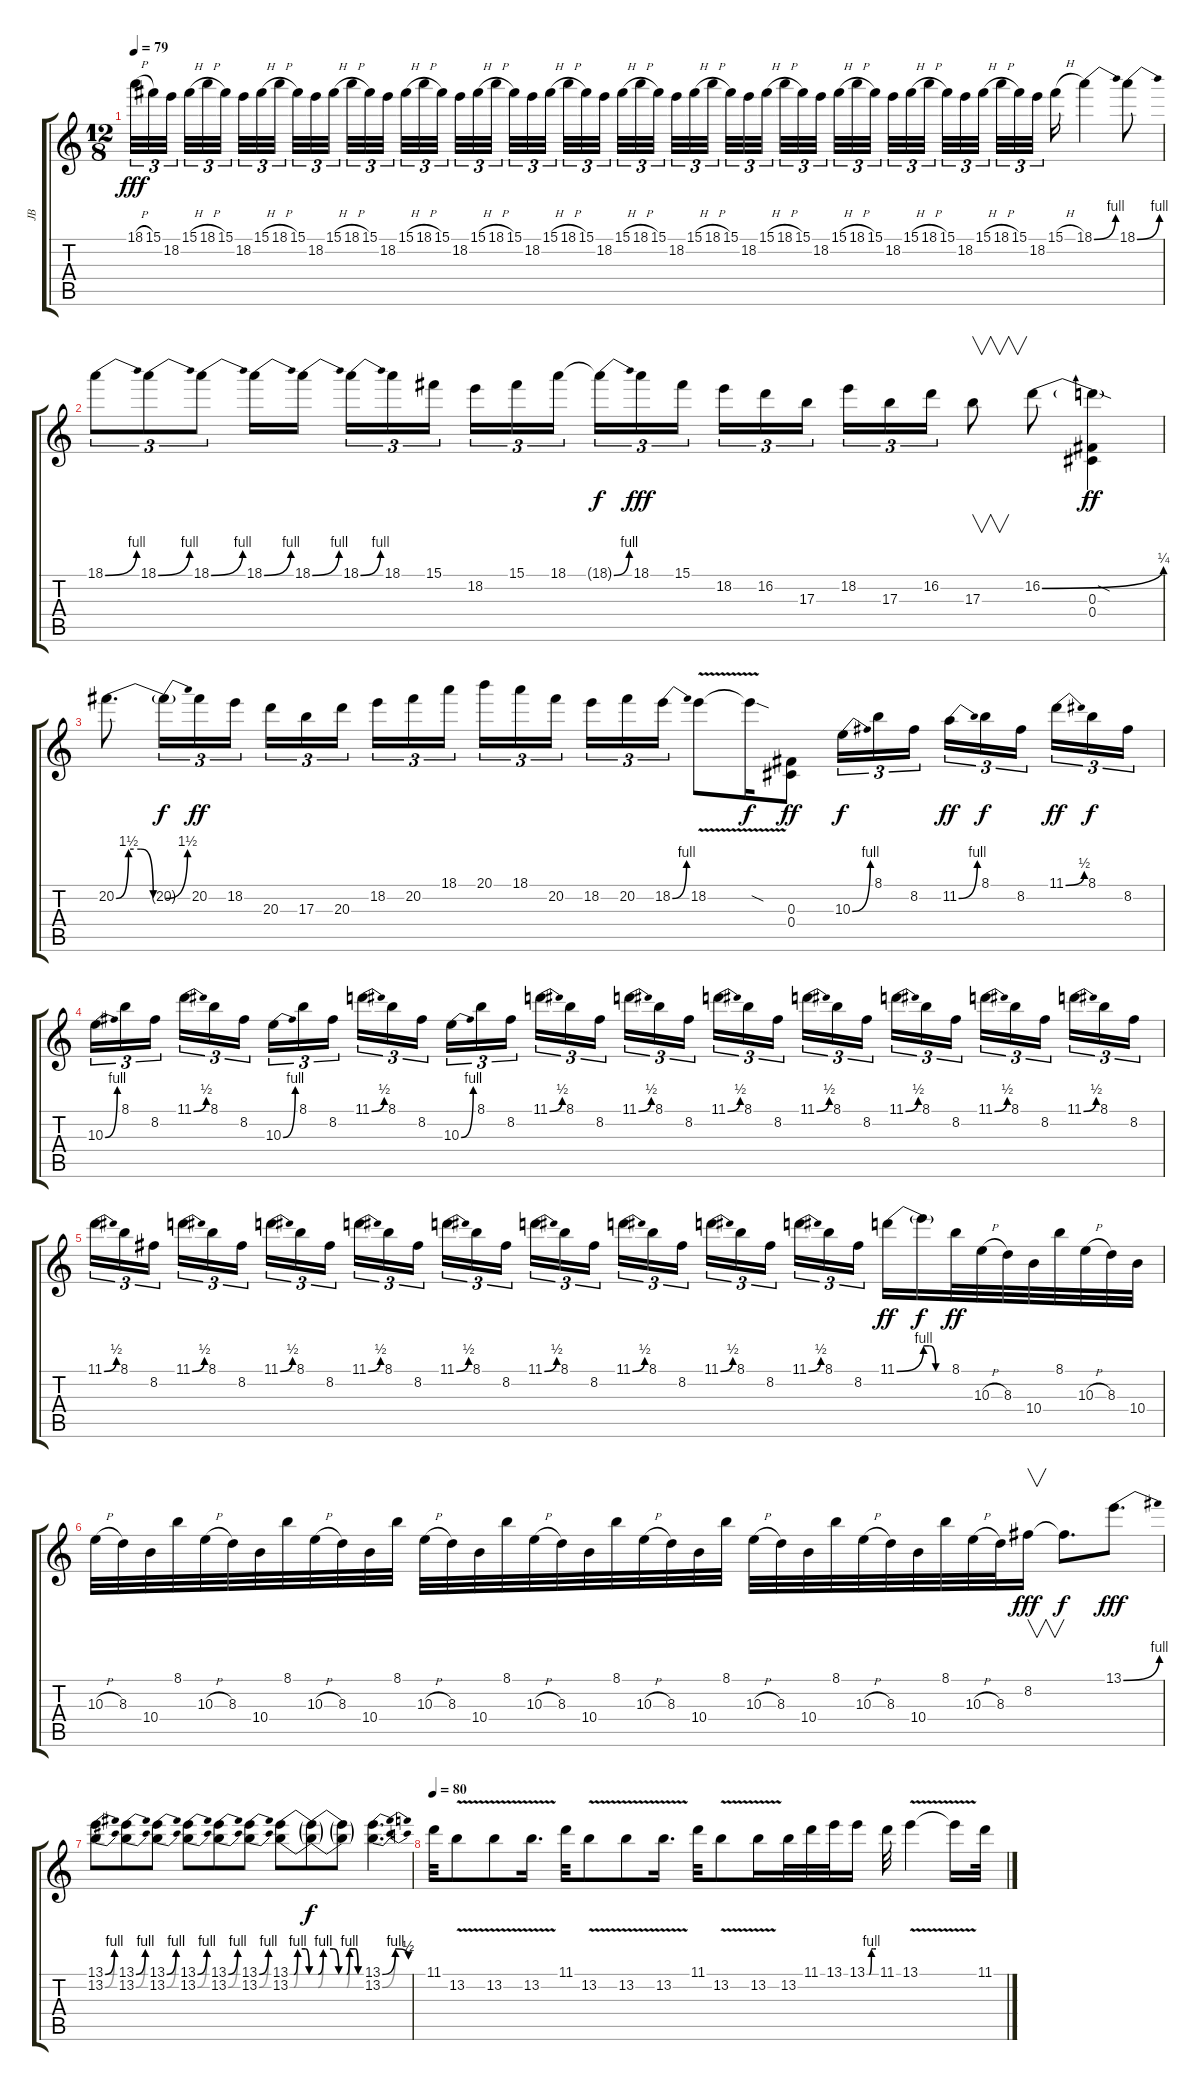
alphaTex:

\track ("JB" "JB") {instrument electricguitarclean}
\staff {score tabs}
\tuning (Eb4 Bb3 Gb3 Db3 Ab2 Eb2) {hide}
\ts (12 8)
\tempo 79
\clef g2
\ks c
18.1{h}.32{tu (3 2) dy fff} 15.1.32{tu (3 2)} 18.2.32{tu (3 2) beam splitsecondary} 15.1{h}.32{tu (3 2)} 18.1{h}.32{tu (3 2)} 15.1.32{tu (3 2) beam splitsecondary} 18.2.32{tu (3 2)} 15.1{h}.32{tu (3 2)} 18.1{h}.32{tu (3 2) beam splitsecondary} 15.1.32{tu (3 2)} 18.2.32{tu (3 2)} 15.1{h}.32{tu (3 2) beam splitsecondary} 18.1{h}.32{tu (3 2)} 15.1.32{tu (3 2)} 18.2.32{tu (3 2) beam splitsecondary} 15.1{h}.32{tu (3 2)} 18.1{h}.32{tu (3 2)} 15.1.32{tu (3 2)} 18.2.32{tu (3 2)} 15.1{h}.32{tu (3 2)} 18.1{h}.32{tu (3 2) beam splitsecondary} 15.1.32{tu (3 2)} 18.2.32{tu (3 2)} 15.1{h}.32{tu (3 2) beam splitsecondary} 18.1{h}.32{tu (3 2)} 15.1.32{tu (3 2)} 18.2.32{tu (3 2) beam splitsecondary} 15.1{h}.32{tu (3 2)} 18.1{h}.32{tu (3 2)} 15.1.32{tu (3 2) beam splitsecondary} 18.2.32{tu (3 2)} 15.1{h}.32{tu (3 2)} 18.1{h}.32{tu (3 2) beam splitsecondary} 15.1.32{tu (3 2)} 18.2.32{tu (3 2)} 15.1{h}.32{tu (3 2)} 18.1{h}.32{tu (3 2)} 15.1.32{tu (3 2)} 18.2.32{tu (3 2) beam splitsecondary} 15.1{h}.32{tu (3 2)} 18.1{h}.32{tu (3 2)} 15.1.32{tu (3 2) beam splitsecondary} 18.2.32{tu (3 2)} 15.1{h}.32{tu (3 2)} 18.1{h}.32{tu (3 2) beam splitsecondary} 15.1.32{tu (3 2)} 18.2.32{tu (3 2)} 15.1{h}.32{tu (3 2) beam splitsecondary} 18.1{h}.32{tu (3 2)} 15.1.32{tu (3 2)} 18.2.32{tu (3 2) beam splitsecondary} 15.1{h}.16 18.1{be (bend 0 0 60 4)}.4 18.1{be (bend 0 0 60 4)}.8 |
18.1{be (bend 0 0 60 4)}.8{tu (3 2)} 18.1{be (bend 0 0 60 4)}.8{tu (3 2)} 18.1{be (bend 0 0 60 4)}.8{tu (3 2)} 18.1{be (bend 0 0 60 4)}.16 18.1{be (bend 0 0 60 4)}.16 18.1{be (bend 0 0 60 4)}.16{tu (3 2)} 18.1.16{tu (3 2)} 15.1.16{tu (3 2) beam splitsecondary} 18.2.16{tu (3 2)} 15.1.16{tu (3 2)} 18.1.16{tu (3 2) beam splitsecondary} 18.1{be (bend 0 0 60 4) t}.16{tu (3 2) dy f} 18.1.16{tu (3 2) dy fff} 15.1.16{tu (3 2)} 18.2.16{tu (3 2)} 16.2.16{tu (3 2)} 17.3.16{tu (3 2) beam splitsecondary} 18.2.16{tu (3 2)} 17.3.16{tu (3 2)} 16.2.16{tu (3 2)} 17.3.8{v} 16.2{be (bend 0 0 60 1)}.8 (16.2{sod t} 0.3 0.4).4{dy ff} |
20.2{be (custom 0 0 15 6 30 6 45 0 60 0)}.8{d} 20.2{be (bend 0 0 60 6) t}.16{tu (3 2) dy f} 20.2.16{tu (3 2) dy ff} 18.2.16{tu (3 2) beam splitsecondary} 20.3.16{tu (3 2)} 17.3.16{tu (3 2)} 20.3.16{tu (3 2) beam splitsecondary} 18.2.16{tu (3 2)} 20.2.16{tu (3 2)} 18.1.16{tu (3 2) beam splitsecondary} 20.1.16{tu (3 2)} 18.1.16{tu (3 2)} 20.2.16{tu (3 2) beam splitsecondary} 18.2.16{tu (3 2)} 20.2.16{tu (3 2)} 18.2{be (bend 0 0 60 4)}.16{tu (3 2)} 18.2{v}.8 18.2{sod t}.16{dy f} (0.3 0.4).8{dy ff} 10.3{be (bend 0 0 60 4)}.16{tu (3 2) dy f} 8.1.16{tu (3 2)} 8.2.16{tu (3 2) beam splitsecondary} 11.2{be (bend 0 0 60 4)}.16{tu (3 2) dy ff} 8.1.16{tu (3 2) dy f} 8.2.16{tu (3 2) beam splitsecondary} 11.1{be (bend 0 0 60 2)}.16{tu (3 2) dy ff} 8.1.16{tu (3 2) dy f} 8.2.16{tu (3 2)} |
10.3{be (bend 0 0 60 4)}.16{tu (3 2)} 8.1.16{tu (3 2)} 8.2.16{tu (3 2) beam splitsecondary} 11.1{be (bend 0 0 60 2)}.16{tu (3 2)} 8.1.16{tu (3 2)} 8.2.16{tu (3 2) beam splitsecondary} 10.3{be (bend 0 0 60 4)}.16{tu (3 2)} 8.1.16{tu (3 2)} 8.2.16{tu (3 2)} 11.1{be (bend 0 0 60 2)}.16{tu (3 2)} 8.1.16{tu (3 2)} 8.2.16{tu (3 2) beam splitsecondary} 10.3{be (bend 0 0 60 4)}.16{tu (3 2)} 8.1.16{tu (3 2)} 8.2.16{tu (3 2) beam splitsecondary} 11.1{be (bend 0 0 60 2)}.16{tu (3 2)} 8.1.16{tu (3 2)} 8.2.16{tu (3 2)} 11.1{be (bend 0 0 60 2)}.16{tu (3 2)} 8.1.16{tu (3 2)} 8.2.16{tu (3 2) beam splitsecondary} 11.1{be (bend 0 0 60 2)}.16{tu (3 2)} 8.1.16{tu (3 2)} 8.2.16{tu (3 2) beam splitsecondary} 11.1{be (bend 0 0 60 2)}.16{tu (3 2)} 8.1.16{tu (3 2)} 8.2.16{tu (3 2)} 11.1{be (bend 0 0 60 2)}.16{tu (3 2)} 8.1.16{tu (3 2)} 8.2.16{tu (3 2) beam splitsecondary} 11.1{be (bend 0 0 60 2)}.16{tu (3 2)} 8.1.16{tu (3 2)} 8.2.16{tu (3 2) beam splitsecondary} 11.1{be (bend 0 0 60 2)}.16{tu (3 2)} 8.1.16{tu (3 2)} 8.2.16{tu (3 2)} |
11.1{be (bend 0 0 60 2)}.16{tu (3 2)} 8.1.16{tu (3 2)} 8.2.16{tu (3 2) beam splitsecondary} 11.1{be (bend 0 0 60 2)}.16{tu (3 2)} 8.1.16{tu (3 2)} 8.2.16{tu (3 2) beam splitsecondary} 11.1{be (bend 0 0 60 2)}.16{tu (3 2)} 8.1.16{tu (3 2)} 8.2.16{tu (3 2)} 11.1{be (bend 0 0 60 2)}.16{tu (3 2)} 8.1.16{tu (3 2)} 8.2.16{tu (3 2) beam splitsecondary} 11.1{be (bend 0 0 60 2)}.16{tu (3 2)} 8.1.16{tu (3 2)} 8.2.16{tu (3 2) beam splitsecondary} 11.1{be (bend 0 0 60 2)}.16{tu (3 2)} 8.1.16{tu (3 2)} 8.2.16{tu (3 2)} 11.1{be (bend 0 0 60 2)}.16{tu (3 2)} 8.1.16{tu (3 2)} 8.2.16{tu (3 2) beam splitsecondary} 11.1{be (bend 0 0 60 2)}.16{tu (3 2)} 8.1.16{tu (3 2)} 8.2.16{tu (3 2) beam splitsecondary} 11.1{be (bend 0 0 60 2)}.16{tu (3 2)} 8.1.16{tu (3 2)} 8.2.16{tu (3 2)} 11.1{be (bend 0 0 60 4)}.16{dy ff} 11.1{be (custom 0 4 15 4 30 0 60 0) t}.16{dy f} 8.1.32{dy ff} 10.3{h}.32 8.3.32 10.4.32 8.1.32 10.3{h}.32 8.3.32 10.4.32 |
10.3{h}.32 8.3.32 10.4.32 8.1.32 10.3{h}.32 8.3.32 10.4.32 8.1.32 10.3{h}.32 8.3.32 10.4.32 8.1.32 10.3{h}.32 8.3.32 10.4.32 8.1.32 10.3{h}.32 8.3.32 10.4.32 8.1.32 10.3{h}.32 8.3.32 10.4.32 8.1.32 10.3{h}.32 8.3.32 10.4.32 8.1.32 10.3{h}.32 8.3.32 10.4.32 8.1.32 10.3{h}.32 8.3.32 8.2.16{v dy fff} 8.2{t}.8{d dy f} 13.1{be (bend 0 0 60 4)}.8{d dy fff} |
(13.1{be (bend 0 0 60 4)} 13.2{be (bend 0 0 60 4)}).8 (13.1{be (bend 0 0 60 4)} 13.2{be (bend 0 0 60 4)}).8 (13.1{be (bend 0 0 60 4)} 13.2{be (bend 0 0 60 4)}).8 (13.1{be (bend 0 0 60 4)} 13.2{be (bend 0 0 60 4)}).8 (13.1{be (bend 0 0 60 4)} 13.2{be (bend 0 0 60 4)}).8 (13.1{be (bend 0 0 60 4)} 13.2{be (bend 0 0 60 4)}).8 (13.1{be (custom 0 0 10 0 20 4 40 4 50 0 60 0)} 13.2{be (custom 0 0 10 0 20 4 40 4 50 0 60 0)}).8 (13.1{be (custom 0 0 10 0 20 4 40 4 50 0 60 0) t} 13.2{be (custom 0 0 10 0 20 4 40 4 50 0 60 0) t}).8{dy f} (13.1{be (custom 0 0 10 0 20 4 40 4 50 0 60 0) t} 13.2{be (custom 0 0 10 0 20 4 40 4 50 0 60 0) t}).8 (13.1{be (bendrelease 0 0 15 4 45 4 60 2)} 13.2{be (bendrelease 0 0 15 4 45 4 60 2)}).4{d} |
\tempo 80
11.1.32 13.2{v}.8 13.2{v}.8 13.2{v}.16{d} 11.1.32 13.2{v}.8 13.2{v}.8 13.2{v}.16{d} 11.1.32 13.2{v}.8 13.2{v}.16 13.2.32 11.1.32 13.1.32 13.1{be (custom 0 0 15 0 30 4 45 4 60 4)}.16 11.1.32 13.1{v}.4 13.1{t}.16 11.1.32
